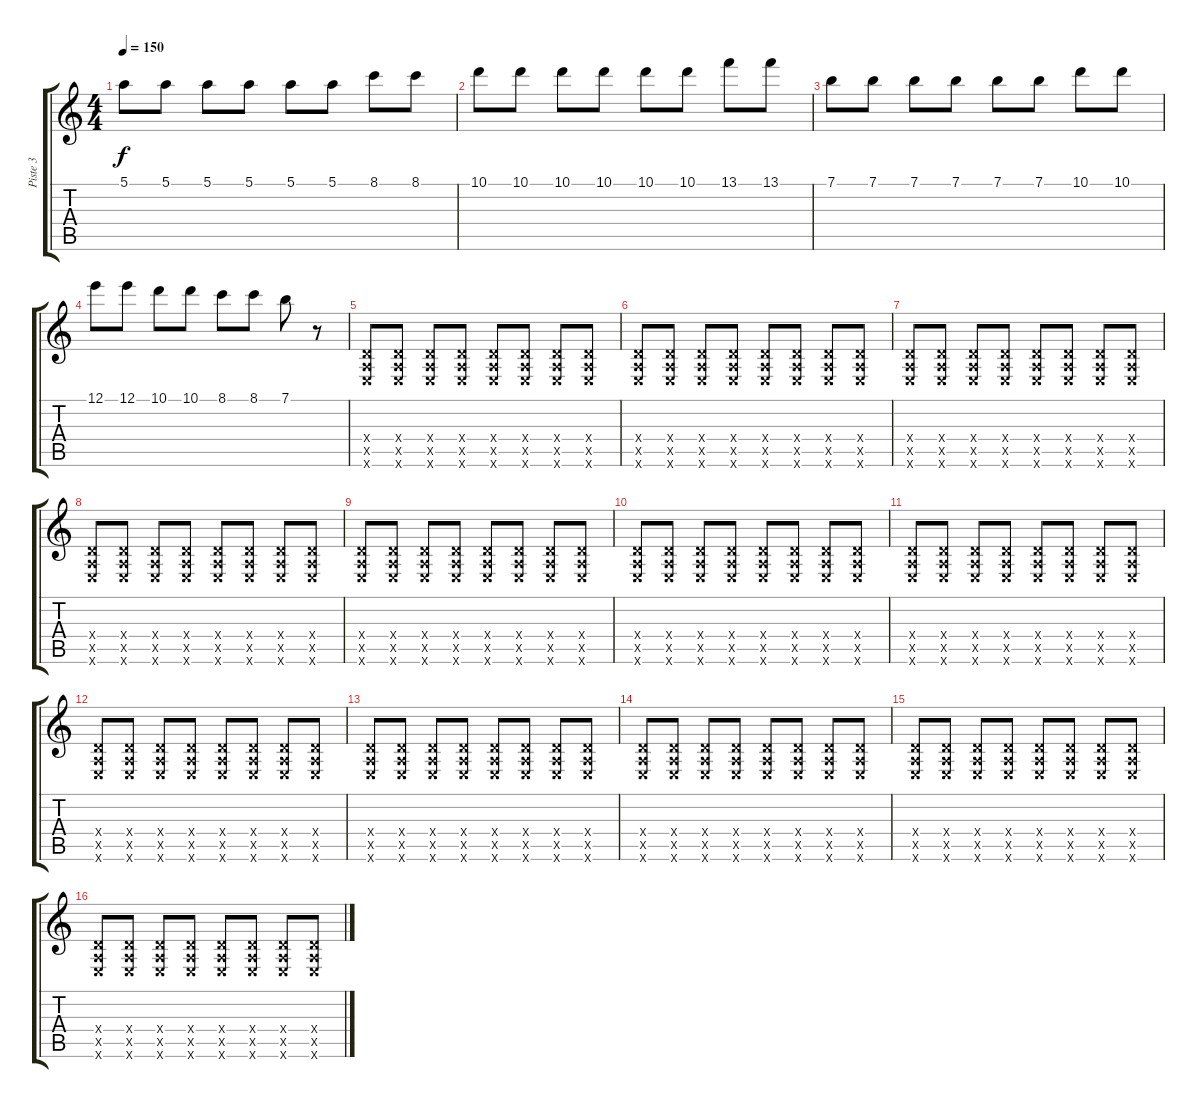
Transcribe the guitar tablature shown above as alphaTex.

\track ("Piste 3" "Piste 3") {instrument distortionguitar}
\staff {score tabs}
\tuning (E4 B3 G3 D3 A2 E2) {hide}
\ts (4 4)
\tempo 150
\clef g2
\ks c
5.1.8{dy f} 5.1.8 5.1.8 5.1.8 5.1.8 5.1.8 8.1.8 8.1.8 |
10.1.8 10.1.8 10.1.8 10.1.8 10.1.8 10.1.8 13.1.8 13.1.8 |
7.1.8 7.1.8 7.1.8 7.1.8 7.1.8 7.1.8 10.1.8 10.1.8 |
12.1.8 12.1.8 10.1.8 10.1.8 8.1.8 8.1.8 7.1.8 r.8 |
(0.4{x} 0.5{x} 0.6{x}).8 (0.4{x} 0.5{x} 0.6{x}).8 (0.4{x} 0.5{x} 0.6{x}).8 (0.4{x} 0.5{x} 0.6{x}).8 (0.4{x} 0.5{x} 0.6{x}).8 (0.4{x} 0.5{x} 0.6{x}).8 (0.4{x} 0.5{x} 0.6{x}).8 (0.4{x} 0.5{x} 0.6{x}).8 |
(0.4{x} 0.5{x} 0.6{x}).8 (0.4{x} 0.5{x} 0.6{x}).8 (0.4{x} 0.5{x} 0.6{x}).8 (0.4{x} 0.5{x} 0.6{x}).8 (0.4{x} 0.5{x} 0.6{x}).8 (0.4{x} 0.5{x} 0.6{x}).8 (0.4{x} 0.5{x} 0.6{x}).8 (0.4{x} 0.5{x} 0.6{x}).8 |
(0.4{x} 0.5{x} 0.6{x}).8 (0.4{x} 0.5{x} 0.6{x}).8 (0.4{x} 0.5{x} 0.6{x}).8 (0.4{x} 0.5{x} 0.6{x}).8 (0.4{x} 0.5{x} 0.6{x}).8 (0.4{x} 0.5{x} 0.6{x}).8 (0.4{x} 0.5{x} 0.6{x}).8 (0.4{x} 0.5{x} 0.6{x}).8 |
(0.4{x} 0.5{x} 0.6{x}).8 (0.4{x} 0.5{x} 0.6{x}).8 (0.4{x} 0.5{x} 0.6{x}).8 (0.4{x} 0.5{x} 0.6{x}).8 (0.4{x} 0.5{x} 0.6{x}).8 (0.4{x} 0.5{x} 0.6{x}).8 (0.4{x} 0.5{x} 0.6{x}).8 (0.4{x} 0.5{x} 0.6{x}).8 |
(0.4{x} 0.5{x} 0.6{x}).8 (0.4{x} 0.5{x} 0.6{x}).8 (0.4{x} 0.5{x} 0.6{x}).8 (0.4{x} 0.5{x} 0.6{x}).8 (0.4{x} 0.5{x} 0.6{x}).8 (0.4{x} 0.5{x} 0.6{x}).8 (0.4{x} 0.5{x} 0.6{x}).8 (0.4{x} 0.5{x} 0.6{x}).8 |
(0.4{x} 0.5{x} 0.6{x}).8 (0.4{x} 0.5{x} 0.6{x}).8 (0.4{x} 0.5{x} 0.6{x}).8 (0.4{x} 0.5{x} 0.6{x}).8 (0.4{x} 0.5{x} 0.6{x}).8 (0.4{x} 0.5{x} 0.6{x}).8 (0.4{x} 0.5{x} 0.6{x}).8 (0.4{x} 0.5{x} 0.6{x}).8 |
(0.4{x} 0.5{x} 0.6{x}).8 (0.4{x} 0.5{x} 0.6{x}).8 (0.4{x} 0.5{x} 0.6{x}).8 (0.4{x} 0.5{x} 0.6{x}).8 (0.4{x} 0.5{x} 0.6{x}).8 (0.4{x} 0.5{x} 0.6{x}).8 (0.4{x} 0.5{x} 0.6{x}).8 (0.4{x} 0.5{x} 0.6{x}).8 |
(0.4{x} 0.5{x} 0.6{x}).8 (0.4{x} 0.5{x} 0.6{x}).8 (0.4{x} 0.5{x} 0.6{x}).8 (0.4{x} 0.5{x} 0.6{x}).8 (0.4{x} 0.5{x} 0.6{x}).8 (0.4{x} 0.5{x} 0.6{x}).8 (0.4{x} 0.5{x} 0.6{x}).8 (0.4{x} 0.5{x} 0.6{x}).8 |
(0.4{x} 0.5{x} 0.6{x}).8 (0.4{x} 0.5{x} 0.6{x}).8 (0.4{x} 0.5{x} 0.6{x}).8 (0.4{x} 0.5{x} 0.6{x}).8 (0.4{x} 0.5{x} 0.6{x}).8 (0.4{x} 0.5{x} 0.6{x}).8 (0.4{x} 0.5{x} 0.6{x}).8 (0.4{x} 0.5{x} 0.6{x}).8 |
(0.4{x} 0.5{x} 0.6{x}).8 (0.4{x} 0.5{x} 0.6{x}).8 (0.4{x} 0.5{x} 0.6{x}).8 (0.4{x} 0.5{x} 0.6{x}).8 (0.4{x} 0.5{x} 0.6{x}).8 (0.4{x} 0.5{x} 0.6{x}).8 (0.4{x} 0.5{x} 0.6{x}).8 (0.4{x} 0.5{x} 0.6{x}).8 |
(0.4{x} 0.5{x} 0.6{x}).8 (0.4{x} 0.5{x} 0.6{x}).8 (0.4{x} 0.5{x} 0.6{x}).8 (0.4{x} 0.5{x} 0.6{x}).8 (0.4{x} 0.5{x} 0.6{x}).8 (0.4{x} 0.5{x} 0.6{x}).8 (0.4{x} 0.5{x} 0.6{x}).8 (0.4{x} 0.5{x} 0.6{x}).8 |
(0.4{x} 0.5{x} 0.6{x}).8 (0.4{x} 0.5{x} 0.6{x}).8 (0.4{x} 0.5{x} 0.6{x}).8 (0.4{x} 0.5{x} 0.6{x}).8 (0.4{x} 0.5{x} 0.6{x}).8 (0.4{x} 0.5{x} 0.6{x}).8 (0.4{x} 0.5{x} 0.6{x}).8 (0.4{x} 0.5{x} 0.6{x}).8{volume 0}
